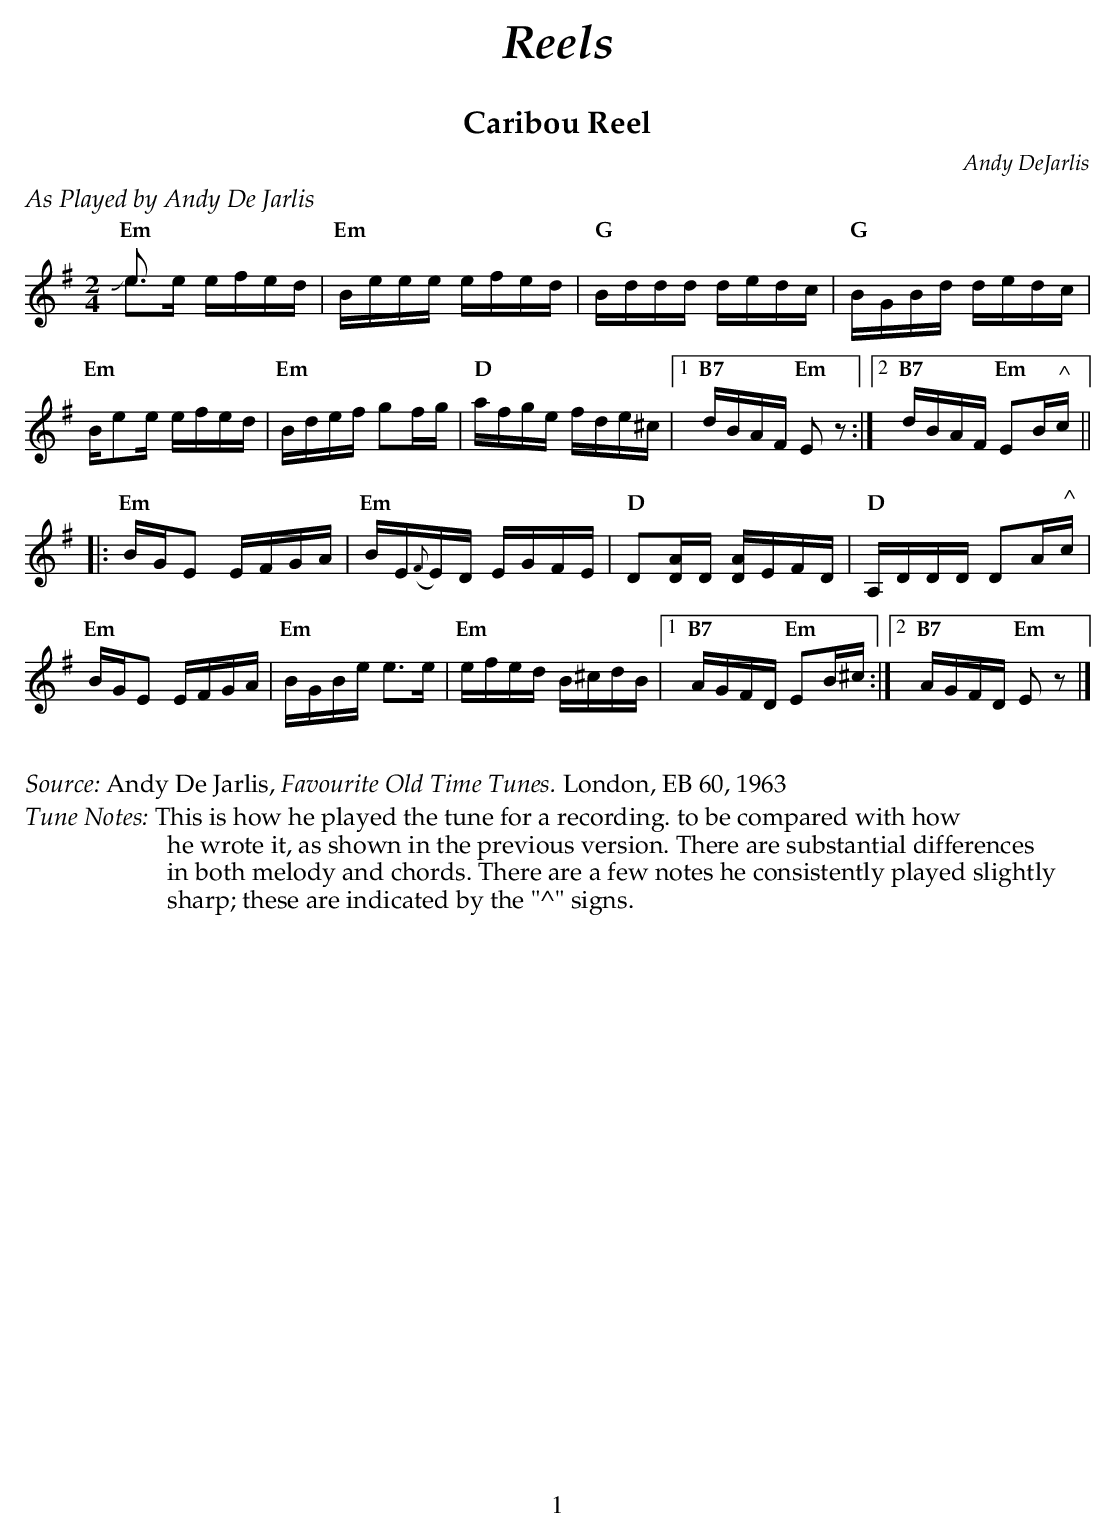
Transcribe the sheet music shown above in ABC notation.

X:1
T:Caribou Reel
C:Andy DeJarlis
U:s = !slide!
U:t = !trill!
M:2/4
L:1/16
K:Em
%%text $2As Played by Andy De Jarlis$0
(&"Em" !slide!e2>x2 x4 & e2>e2 efed  &)  | "Em" Beee efed     | "G" Bddd dedc | "G" BGBd dedc |
"Em" Be2e efed   | "Em" Bdef g2fg        | "D" afge fde^c \
|1 "B7"dBAF "Em"E2 z2 :|2 "B7"dBAF "Em"E2B"^^"c ||
|: "Em" BGE2 EFGA | "Em" BE({F}E)D EGFE   | "D"D2[DA]D [DA]EFD | "D" A,DDD D2A"^^"c |
"Em" BGE2 EFGA   | "Em" BGBe e3e         | "Em"efed B^cdB \
|1 "B7"AGFD "Em"E2B^c :|2"B7"AGFD "Em"E2 z2     |]
